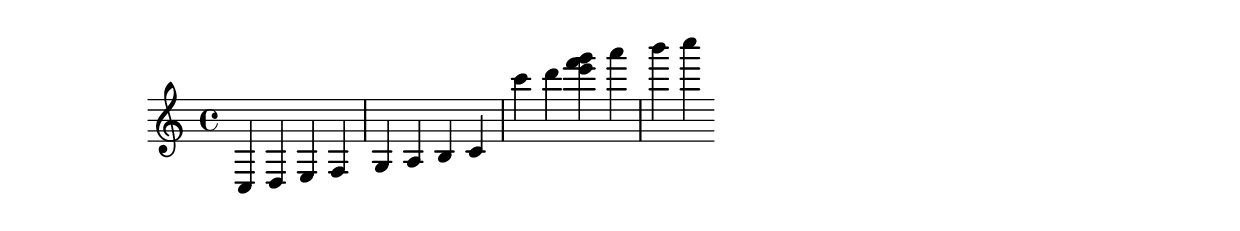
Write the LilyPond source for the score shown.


\relative {
  c4 d e f g a b c c'' d < e f g > a b c
}